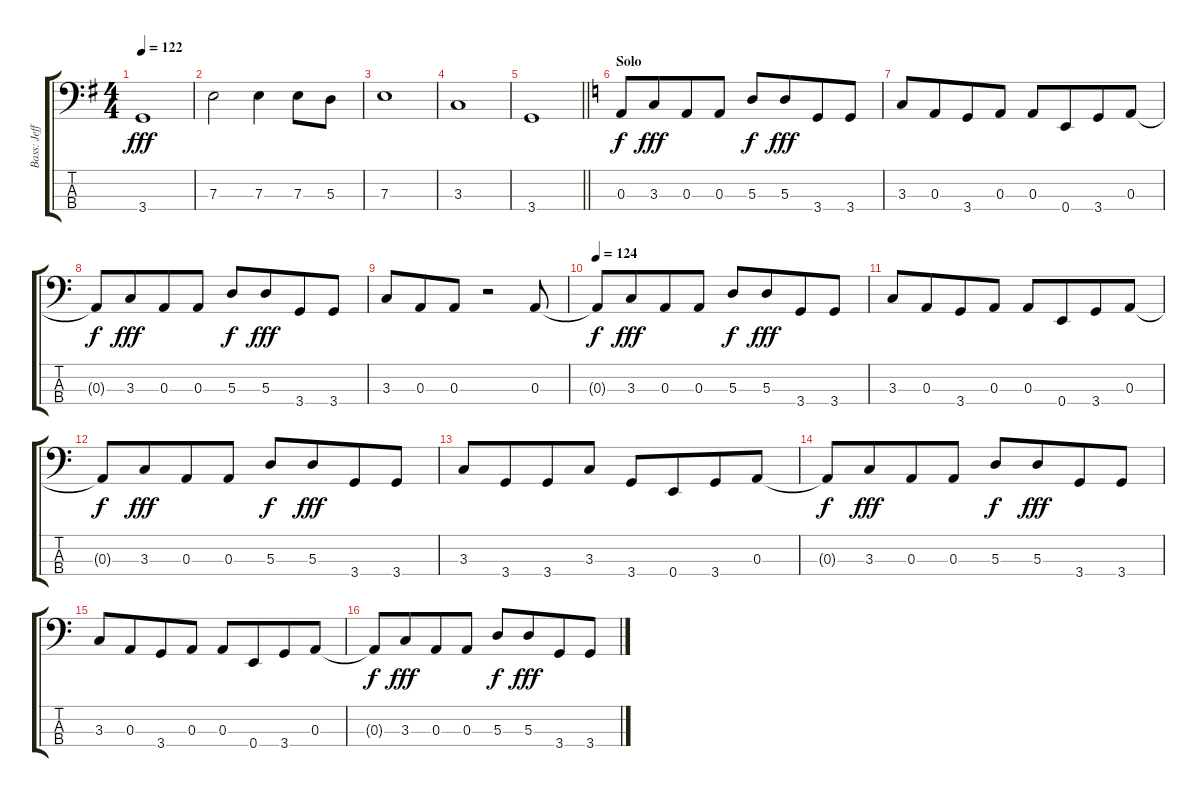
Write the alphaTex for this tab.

\track ("Bass: Jeff" "Bass: Jeff") {instrument electricbassfinger}
\staff {score tabs}
\tuning (G2 D2 A1 E1) {hide}
\ts (4 4)
\tempo 122
\clef f4
\ks g
3.4.1{dy fff} |
7.3.2 7.3.4 7.3.8 5.3.8 |
7.3.1 |
3.3.1 |
\barLineRight lightlight
3.4.1 |
\section ("" "Solo")
\ks c
0.3.8{dy f} 3.3.8{dy fff beam merge} 0.3.8 0.3.8 5.3.8{dy f} 5.3.8{dy fff beam merge} 3.4.8 3.4.8 |
3.3.8 0.3.8{beam merge} 3.4.8 0.3.8 0.3.8 0.4.8{beam merge} 3.4.8 0.3.8 |
0.3{t}.8{dy f} 3.3.8{dy fff beam merge} 0.3.8 0.3.8 5.3.8{dy f} 5.3.8{dy fff beam merge} 3.4.8 3.4.8 |
3.3.8 0.3.8{beam merge} 0.3.8 r.2 0.3.8 |
\tempo 124
0.3{t}.8{dy f} 3.3.8{dy fff beam merge} 0.3.8 0.3.8 5.3.8{dy f} 5.3.8{dy fff beam merge} 3.4.8 3.4.8 |
3.3.8 0.3.8{beam merge} 3.4.8 0.3.8 0.3.8 0.4.8{beam merge} 3.4.8 0.3.8 |
0.3{t}.8{dy f} 3.3.8{dy fff beam merge} 0.3.8 0.3.8 5.3.8{dy f} 5.3.8{dy fff beam merge} 3.4.8 3.4.8 |
3.3.8 3.4.8{beam merge} 3.4.8 3.3.8 3.4.8 0.4.8{beam merge} 3.4.8 0.3.8 |
0.3{t}.8{dy f} 3.3.8{dy fff beam merge} 0.3.8 0.3.8 5.3.8{dy f} 5.3.8{dy fff beam merge} 3.4.8 3.4.8 |
3.3.8 0.3.8{beam merge} 3.4.8 0.3.8 0.3.8 0.4.8{beam merge} 3.4.8 0.3.8 |
0.3{t}.8{dy f} 3.3.8{dy fff beam merge} 0.3.8 0.3.8 5.3.8{dy f} 5.3.8{dy fff beam merge} 3.4.8 3.4.8
